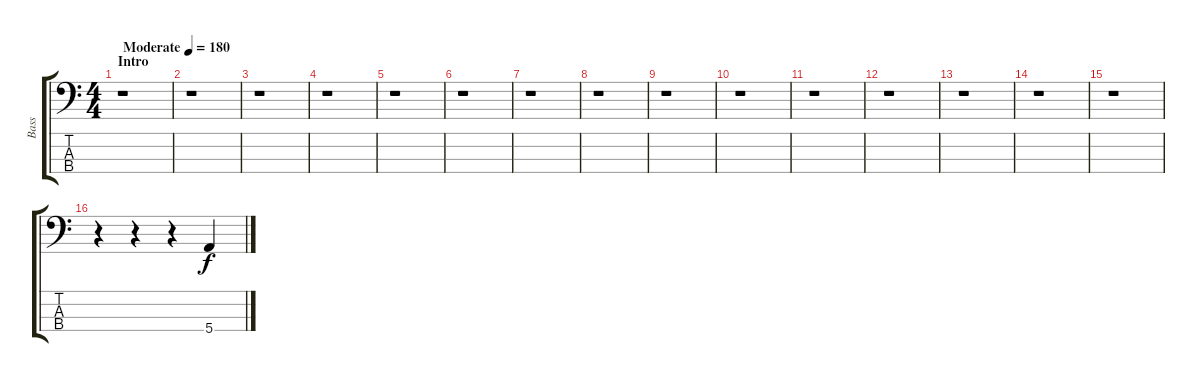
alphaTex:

\track ("Bass" "Bass") {instrument electricbassfinger}
\staff {score tabs}
\tuning (G2 D2 A1 E1) {hide}
\ts (4 4)
\section ("" "Intro")
\tempo (180 "Moderate")
\clef f4
\ks c
r.1{dy f instrument electricbassfinger} |
r.1 |
r.1 |
r.1 |
r.1 |
r.1 |
r.1 |
r.1 |
r.1 |
r.1 |
r.1 |
r.1 |
r.1 |
r.1 |
r.1 |
r.4 r.4 r.4 5.4.4
